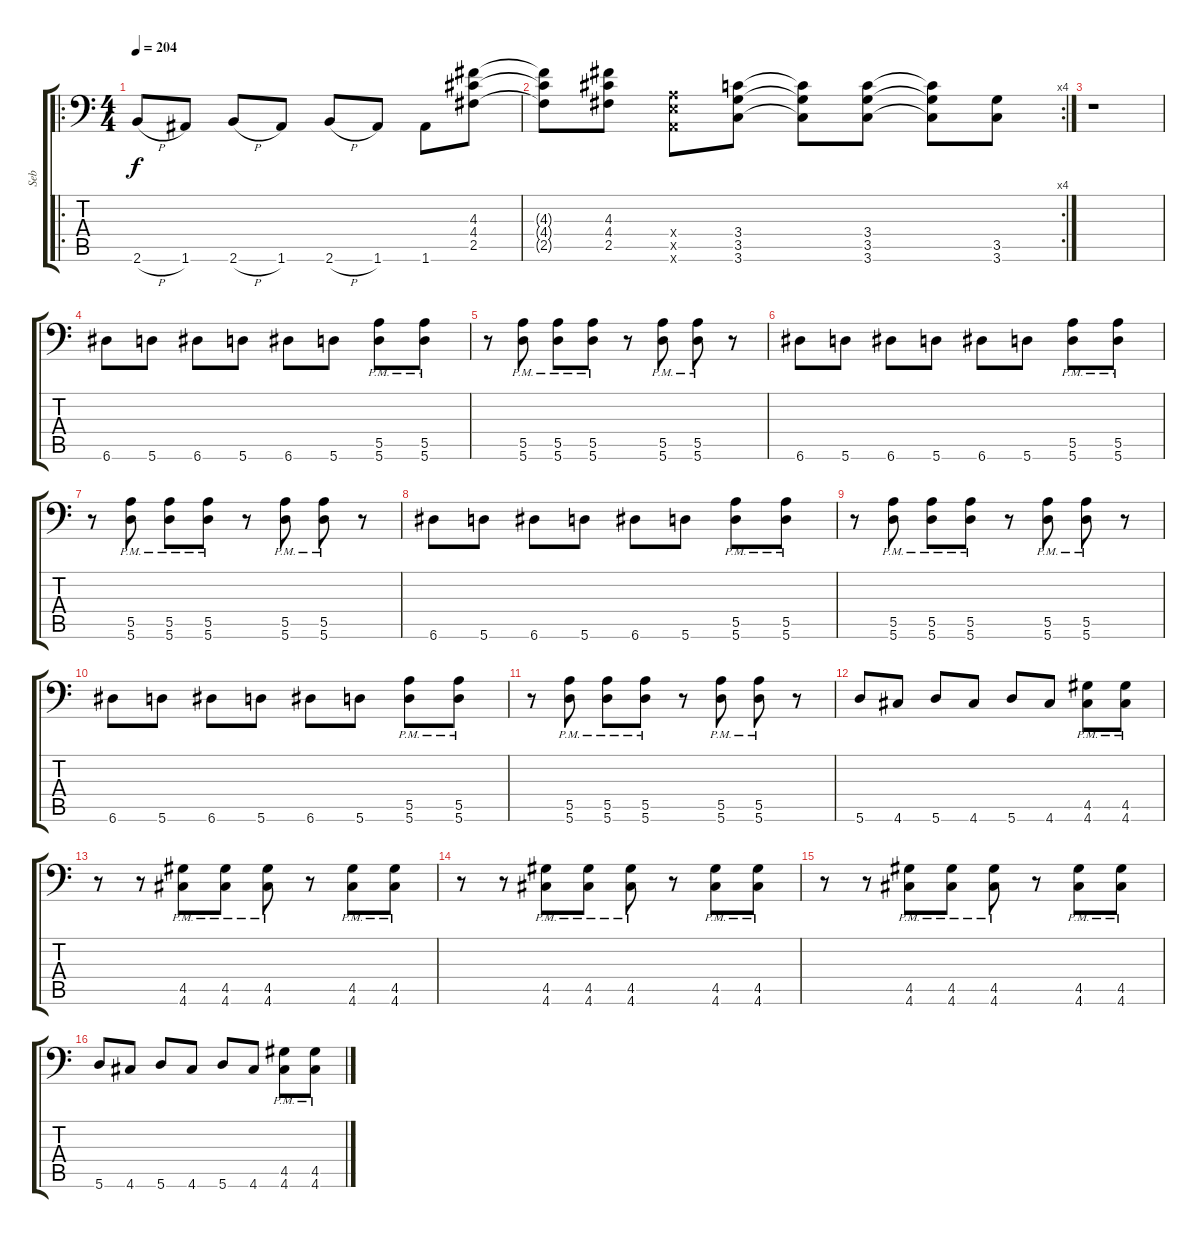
\track ("Seb" "Seb") {instrument distortionguitar}
\staff {score tabs}
\tuning (B3 Gb3 D3 A2 E2 A1) {hide}
\ro
\ts (4 4)
\tempo 204
\clef f4
\ks c
2.6{h}.8{dy f instrument distortionguitar} 1.6.8 2.6{h}.8 1.6.8 2.6{h}.8 1.6.8 1.6.8 (4.3 4.4 2.5).8 |
\rc 4
(4.3{t} 4.4{t} 2.5{t}).8 (4.3 4.4 2.5).8 (0.4{x} 0.5{x} 0.6{x}).8 (3.4 3.5 3.6).8 (3.4{t} 3.5{t} 3.6{t}).8 (3.4 3.5 3.6).8 (3.4{t} 3.5{t} 3.6{t}).8 (3.5 3.6).8 |
r.1 |
6.6.8 5.6.8 6.6.8 5.6.8 6.6.8 5.6.8 (5.5{pm} 5.6{pm}).8 (5.5{pm} 5.6{pm}).8 |
r.8 (5.5{pm} 5.6{pm}).8 (5.5{pm} 5.6{pm}).8 (5.5{pm} 5.6{pm}).8 r.8 (5.5{pm} 5.6{pm}).8 (5.5{pm} 5.6{pm}).8 r.8 |
6.6.8 5.6.8 6.6.8 5.6.8 6.6.8 5.6.8 (5.5{pm} 5.6{pm}).8 (5.5{pm} 5.6{pm}).8 |
r.8 (5.5{pm} 5.6{pm}).8 (5.5{pm} 5.6{pm}).8 (5.5{pm} 5.6{pm}).8 r.8 (5.5{pm} 5.6{pm}).8 (5.5{pm} 5.6{pm}).8 r.8 |
6.6.8 5.6.8 6.6.8 5.6.8 6.6.8 5.6.8 (5.5{pm} 5.6{pm}).8 (5.5{pm} 5.6{pm}).8 |
r.8 (5.5{pm} 5.6{pm}).8 (5.5{pm} 5.6{pm}).8 (5.5{pm} 5.6{pm}).8 r.8 (5.5{pm} 5.6{pm}).8 (5.5{pm} 5.6{pm}).8 r.8 |
6.6.8 5.6.8 6.6.8 5.6.8 6.6.8 5.6.8 (5.5{pm} 5.6{pm}).8 (5.5{pm} 5.6{pm}).8 |
r.8 (5.5{pm} 5.6{pm}).8 (5.5{pm} 5.6{pm}).8 (5.5{pm} 5.6{pm}).8 r.8 (5.5{pm} 5.6{pm}).8 (5.5{pm} 5.6{pm}).8 r.8 |
5.6.8 4.6.8 5.6.8 4.6.8 5.6.8 4.6.8 (4.5{pm} 4.6{pm}).8 (4.5{pm} 4.6{pm}).8 |
r.8 r.8 (4.5{pm} 4.6{pm}).8 (4.5{pm} 4.6{pm}).8 (4.5{pm} 4.6{pm}).8 r.8 (4.5{pm} 4.6{pm}).8 (4.5{pm} 4.6{pm}).8 |
r.8 r.8 (4.5{pm} 4.6{pm}).8 (4.5{pm} 4.6{pm}).8 (4.5{pm} 4.6{pm}).8 r.8 (4.5{pm} 4.6{pm}).8 (4.5{pm} 4.6{pm}).8 |
r.8 r.8 (4.5{pm} 4.6{pm}).8 (4.5{pm} 4.6{pm}).8 (4.5{pm} 4.6{pm}).8 r.8 (4.5{pm} 4.6{pm}).8 (4.5{pm} 4.6{pm}).8 |
5.6.8 4.6.8 5.6.8 4.6.8 5.6.8 4.6.8 (4.5{pm} 4.6{pm}).8 (4.5{pm} 4.6{pm}).8
